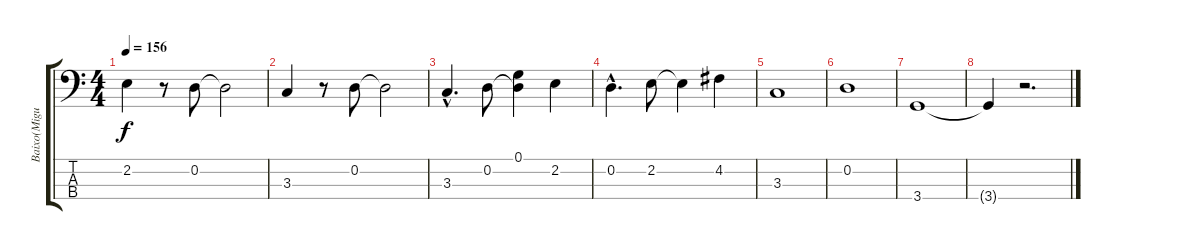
\track ("Baixo(Miguel)" "Baixo(Migu") {instrument electricbasspick}
\staff {score tabs}
\tuning (G2 D2 A1 E1) {hide}
\ts (4 4)
\tempo 156
\clef f4
\ks c
2.2.4{dy f} r.8 0.2.8 0.2{t}.2 |
3.3.4 r.8 0.2.8 0.2{t}.2 |
3.3{hac}.4{d} 0.2.8 (0.1 0.2{t}).4 2.2.4 |
0.2{hac}.4{d} 2.2.8 2.2{t}.4 4.2.4 |
3.3.1 |
0.2.1 |
3.4.1 |
3.4{t}.4 r.2{d}
